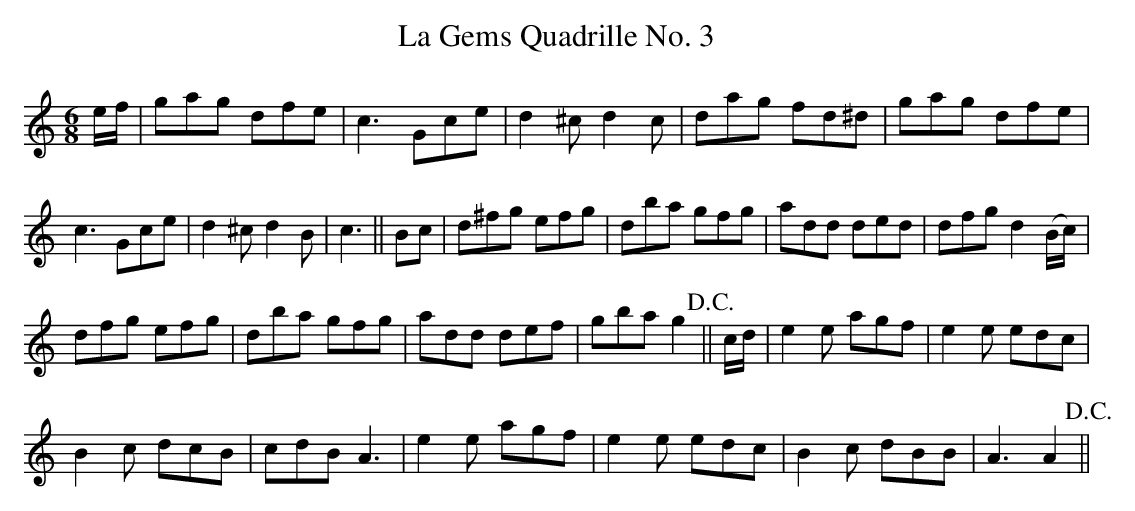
X:1
T:Gems Quadrille No. 3, La
M:6/8
L:1/8
K:C
e/f/|gag dfe|c3 Gce|d2^c d2c|dag fd^d|gag dfe|
c3 Gce|d2^c d2B|c3||Bc|d^fg efg|dba gfg|add ded|dfg d2 (B/c/)|
dfg efg|dba gfg|add def|gba g2!D.C.!||c/d/|e2e agf|e2e edc|
B2c dcB|cdB A3|e2e agf|e2e edc|B2c dBB|A3 A2!D.C.!||
